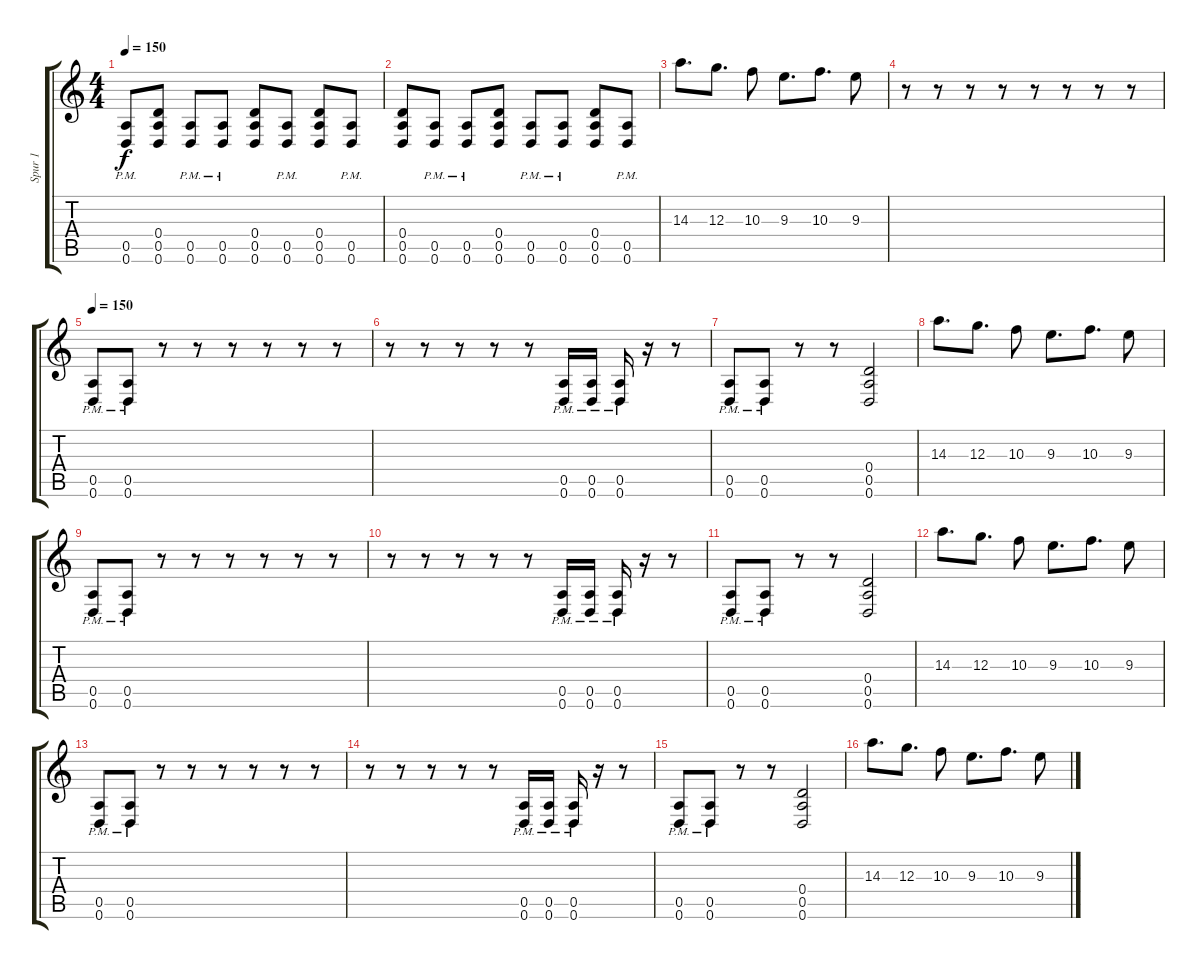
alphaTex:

\track ("Spur 1" "Spur 1") {instrument distortionguitar}
\staff {score tabs}
\tuning (E4 B3 G3 D3 A2 D2) {hide}
\ts (4 4)
\tempo 150
\clef g2
\ks c
(0.5{pm} 0.6{pm}).8{dy f} (0.4 0.5 0.6).8 (0.5{pm} 0.6{pm}).8 (0.5{pm} 0.6{pm}).8 (0.4 0.5 0.6).8 (0.5{pm} 0.6{pm}).8 (0.4 0.5 0.6).8 (0.5{pm} 0.6{pm}).8 |
(0.4 0.5 0.6).8 (0.5{pm} 0.6{pm}).8 (0.5{pm} 0.6{pm}).8 (0.4 0.5 0.6).8 (0.5{pm} 0.6{pm}).8 (0.5{pm} 0.6{pm}).8 (0.4 0.5 0.6).8 (0.5{pm} 0.6{pm}).8 |
14.3.8{d} 12.3.8{d} 10.3.8 9.3.8{d} 10.3.8{d} 9.3.8 |
r.8 r.8 r.8 r.8 r.8 r.8 r.8 r.8 |
\tempo 150
(0.5{pm} 0.6{pm}).8 (0.5{pm} 0.6{pm}).8 r.8 r.8 r.8 r.8 r.8 r.8 |
r.8 r.8 r.8 r.8 r.8 (0.5{pm} 0.6{pm}).16 (0.5{pm} 0.6{pm}).16 (0.5{pm} 0.6{pm}).16 r.16 r.8 |
(0.5{pm} 0.6{pm}).8 (0.5{pm} 0.6{pm}).8 r.8 r.8 (0.4 0.5 0.6).2 |
14.3.8{d} 12.3.8{d} 10.3.8 9.3.8{d} 10.3.8{d} 9.3.8 |
(0.5{pm} 0.6{pm}).8 (0.5{pm} 0.6{pm}).8 r.8 r.8 r.8 r.8 r.8 r.8 |
r.8 r.8 r.8 r.8 r.8 (0.5{pm} 0.6{pm}).16 (0.5{pm} 0.6{pm}).16 (0.5{pm} 0.6{pm}).16 r.16 r.8 |
(0.5{pm} 0.6{pm}).8 (0.5{pm} 0.6{pm}).8 r.8 r.8 (0.4 0.5 0.6).2 |
14.3.8{d} 12.3.8{d} 10.3.8 9.3.8{d} 10.3.8{d} 9.3.8 |
(0.5{pm} 0.6{pm}).8 (0.5{pm} 0.6{pm}).8 r.8 r.8 r.8 r.8 r.8 r.8 |
r.8 r.8 r.8 r.8 r.8 (0.5{pm} 0.6{pm}).16 (0.5{pm} 0.6{pm}).16 (0.5{pm} 0.6{pm}).16 r.16 r.8 |
(0.5{pm} 0.6{pm}).8 (0.5{pm} 0.6{pm}).8 r.8 r.8 (0.4 0.5 0.6).2 |
14.3.8{d} 12.3.8{d} 10.3.8 9.3.8{d} 10.3.8{d} 9.3.8
